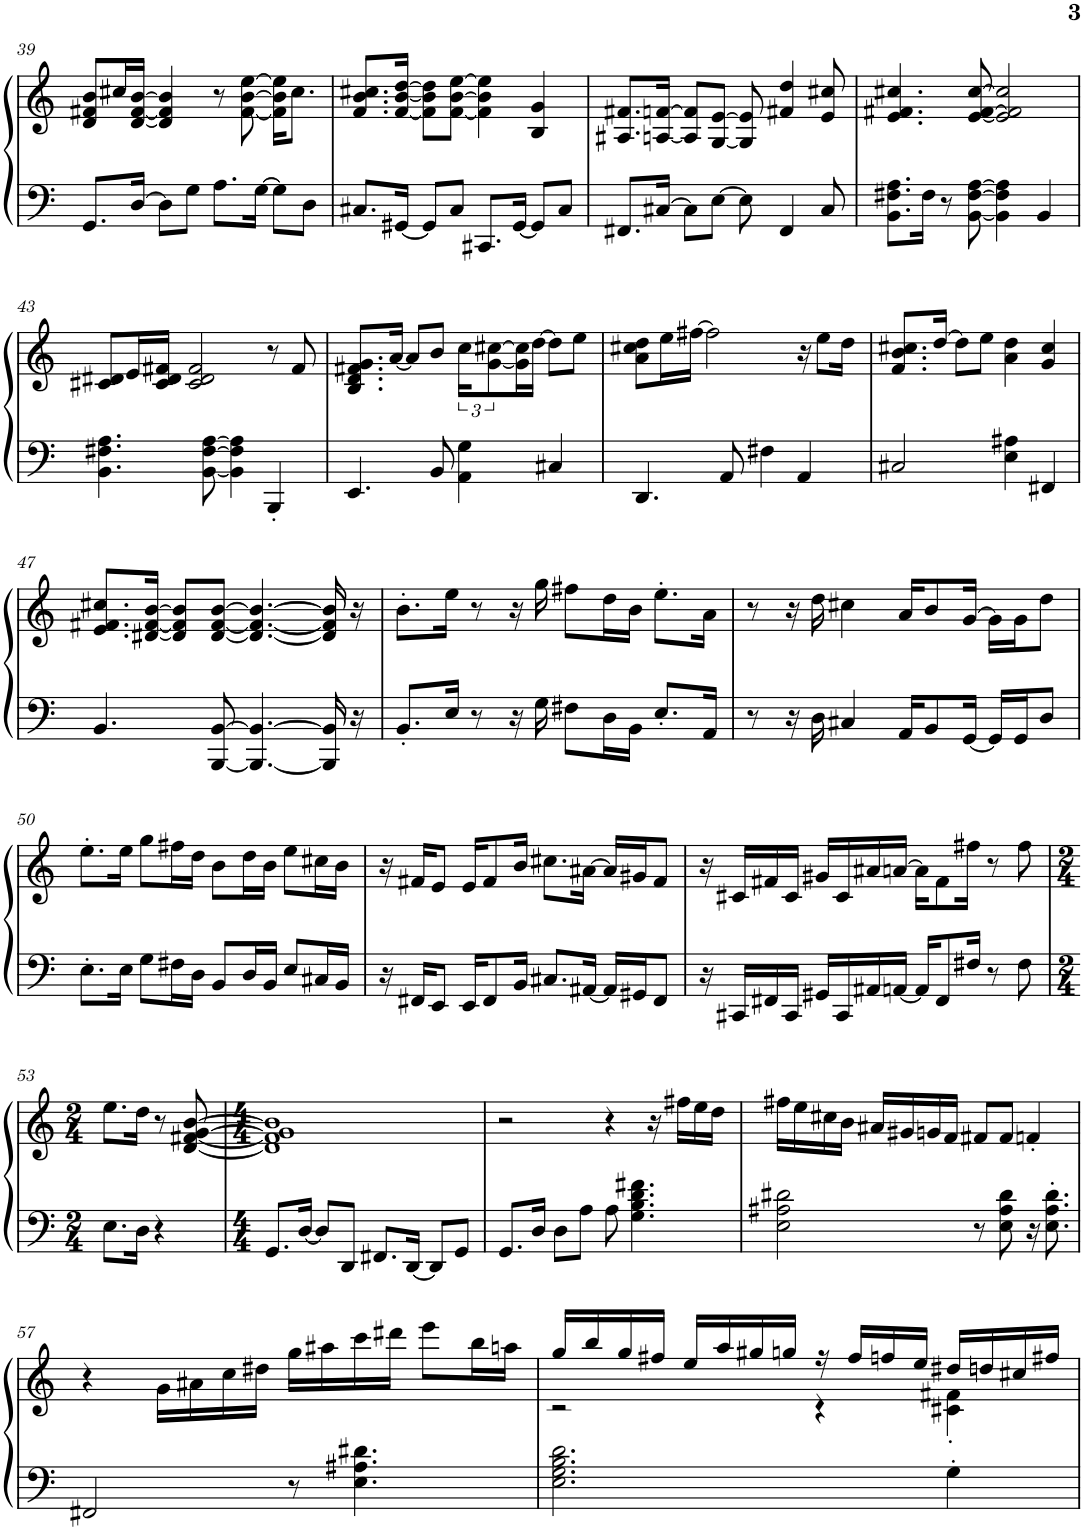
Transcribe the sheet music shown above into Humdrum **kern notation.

**kern	**kern
*part1	*part1
*staff2	*staff1
*I"Piano, Piano	*
*I'Pia.	*
!!LO:PB:g=z
*clefF4	*clefG2
*k[]	*k[]
*M4/4	*M4/4
=39	=39
8.GG/L	8d/ 8f#X/ 8b/L
.	16cc#X/L
[16D/Jk	[16d/ [16f#/ [16b/JJ
8D\L]	4d/] 4f#/] 4b/]
8G\J	.
8.A\L	8r
.	[8f#\ [8b\ [8ee\
[16G\Jk	.
8G\L]	16f#\] 16b\] 16ee\]KL
.	8.cc#\J
8D\J	.
=40	=40
8.C#X/L	8.f/ 8.b/ 8.cc#X/L
[16GG#X/Jk	[16f/ [16b/ [16dd/Jk
8GG#/L]	8f\] 8b\] 8dd\]L
8C#/J	[8f\ [8b\ [8ee\J
8.CC#X/L	4f\] 4b\] 4ee\]
[16GG#/Jk	.
8GG#/L]	4B/ 4g/
8C#/J	.
=41	=41
8.FF#X/L	8.A#X/ 8.f#X/L
[16C#X/Jk	[16An/ [16fn/Jk
8C#\L]	8A/] 8f/]L
[8E\J	[8G/ [8e/J
8E\]	8G/] 8e/]
4FF#/	4f#X/ 4dd/
8C#/	8e/ 8cc#X/
=42	=42
8.BB\ 8.F#X\ 8.A\L	4.e/ 4.f#X/ 4.cc#X/
16F#\Jk	.
8r	.
[8BB\ [8F#\ [8A\	[8e/ [8f#/ [8cc#/
4BB\] 4F#\] 4A\]	2e/] 2f#/] 2cc#/]
4BB/	.
!!LO:LB:g=z
=43	=43
4.BB\ 4.F#X\ 4.A\	8c#X/ 8d#X/L
.	16e/L
.	16c#/ 16d#/ 16f#X/JJ
.	2c#/ 2d#/ 2f#/
[8BB\ [8F#\ [8A\	.
4BB\] 4F#\] 4A\]	.
4BBB'/	8r
.	8f#/
=44	=44
4.EE/	8.B/ 8.d/ 8.f#X/ 8.g/L
.	[16a/Jk
.	8a/L]
8BB/	8b/J
4AA\ 4G\	24cc\KL
.	[12g\ [12cc#X\
.	16g\] 16cc#\]L
.	[16dd\JJ
4C#X/	8dd\L]
.	8ee\J
=45	=45
4.DD/	8a\ 8cc#X\ 8dd\L
.	16ee\L
.	[16ff#X\JJ
.	2ff#\]
8AA/	.
4F#X\	.
4AA/	16r
.	8ee\L
.	16dd\Jk
=46	=46
2C#X/	8.f/ 8.b/ 8.cc#X/L
.	[16dd/Jk
.	8dd\L]
.	8ee\J
4E\ 4A#X\	4a\ 4dd\
4FF#X/	4g/ 4cc#/
!!LO:LB:g=z
=47	=47
4.BB/	8.e/ 8.f#X/ 8.cc#X/L
.	[16d#X/ [16f#/ [16b/Jk
.	8d#/] 8f#/] 8b/]L
[8BBB/ [8BB/	[8d#/ [8f#/ [8b/J
4.BBB/_ 4.BB/_	4.d#/_ 4.f#/_ 4.b/_
16BBB/] 16BB/]	16d#/] 16f#/] 16b/]
16r	16r
=48	=48
8.BB'/L	8.b'\L
16E/Jk	16ee\Jk
8r	8r
16r	16r
16G\	16gg\
8F#X\L	8ff#X\L
16D\L	16dd\L
16BB\JJ	16b\JJ
8.E'/L	8.ee'\L
16AA/Jk	16a\Jk
=49	=49
8r	8r
16r	16r
16D\	16dd\
4C#X/	4cc#X\
16AA/KL	16a/KL
8BB/	8b/
[16GG/Jk	[16g/Jk
16GG/LL]	16g\LL]
16GG/J	16g\J
8D/J	8dd\J
!!LO:LB:g=z
=50	=50
8.E'\L	8.ee'\L
16E\Jk	16ee\Jk
8G\L	8gg\L
16F#X\L	16ff#X\L
16D\JJ	16dd\JJ
8BB/L	8b\L
16D/L	16dd\L
16BB/JJ	16b\JJ
8E/L	8ee\L
16C#X/L	16cc#X\L
16BB/JJ	16b\JJ
=51	=51
16r	16r
16FF#X/KL	16f#X/KL
8EE/J	8e/J
16EE/KL	16e/KL
8FF#/	8f#/
16BB/Jk	16b/Jk
8.C#X/L	8.cc#X\L
[16AA#X/Jk	[16a#X\Jk
16AA#/LL]	16a#/LL]
16GG#X/J	16g#X/J
8FF#/J	8f#/J
=52	=52
16r	16r
16CC#X/LL	16c#X/LL
16FF#X/	16f#X/
16CC#/JJ	16c#/JJ
16GG#X/LL	16g#X/LL
16CC#/	16c#/
16AA#X/	16a#X/
[16AAn/JJ	[16an/JJ
16AA/KL]	16a\KL]
8FF#/	8f#\
16F#X/Jk	16ff#X\Jk
8r	8r
8F#\	8ff#\
!!LO:LB:g=z
=53	=53
*M2/4	*M2/4
8.E\L	8.ee\L
16D\Jk	16dd\Jk
4r	8r
.	[8d/ [8f#X/ [8g/ [8b/
=54	=54
*M4/4	*M4/4
8.GG/L	1d] 1f#] 1g] 1b]
[16D/Jk	.
8D/L]	.
8DD/J	.
8.FF#X/L	.
[16DD/Jk	.
8DD/L]	.
8GG/J	.
=55	=55
8.GG/L	2r
16D/Jk	.
8D\L	.
8A\J	.
8A\	4r
4.G\ 4.B\ 4.d\ 4.f#X\	.
.	16r
.	16ff#X\LL
.	16ee\
.	16dd\JJ
=56	=56
2E\ 2A#X\ 2d#X\	16ff#X\LL
.	16ee\
.	16cc#X\
.	16b\JJ
.	16a#X/LL
.	16g#X/
.	16gn/
.	16f/JJ
8r	8f#X/L
8E\ 8A#\ 8d#\	8f#/J
16r	4fn'/
8.E\' 8.A#\' 8.d#\'	.
!!LO:LB:g=z
=57	=57
2FF#X/	4r
.	16g\LL
.	16a#X\
.	16cc\
.	16dd#X\JJ
8r	16gg\LL
.	16aa#X\
4.E\ 4.A#X\ 4.d#X\	16ccc\
.	16ddd#X\JJ
.	8eee\L
.	16bb\L
.	16aan\JJ
=58	=58
*	*^
2.E\ 2.G\ 2.B\ 2.d\	16gg/LL	2r
.	16bb/	.
.	16gg/	.
.	16ff#X/JJ	.
.	16ee/LL	.
.	16aa/	.
.	16gg#X/	.
.	16ggn/JJ	.
.	16r	4r
.	16ff#/LL	.
.	16ffn/	.
.	16ee/JJ	.
4G'\	16dd#X/LL	4c#X\' 4f#X\'
.	16ddn/	.
.	16cc#X/	.
.	16ff#X/JJ	.
*	*v	*v
=	=
*-	*-
